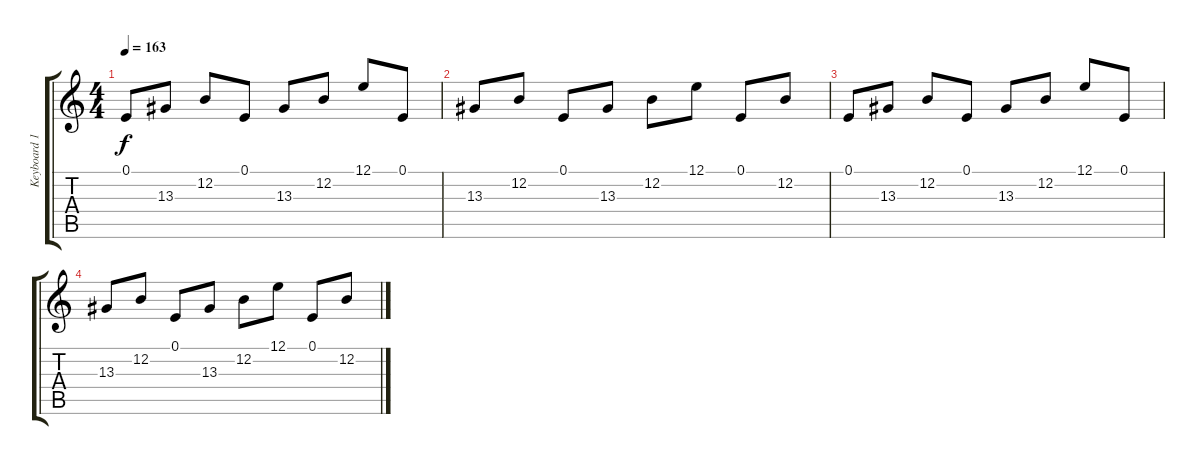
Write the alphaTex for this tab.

\track ("Keyboard 1 (RH)" "Keyboard 1") {instrument lead1square}
\staff {score tabs}
\tuning (E4 B3 G3 D3 A2 E2) {hide}
\ts (4 4)
\tempo 163
\clef g2
\ks c
0.1.8{dy f} 13.3.8 12.2.8 0.1.8 13.3.8 12.2.8 12.1.8 0.1.8 |
13.3.8 12.2.8 0.1.8 13.3.8 12.2.8 12.1.8 0.1.8 12.2.8 |
0.1.8 13.3.8 12.2.8 0.1.8 13.3.8 12.2.8 12.1.8 0.1.8 |
13.3.8 12.2.8 0.1.8 13.3.8 12.2.8 12.1.8 0.1.8 12.2.8
